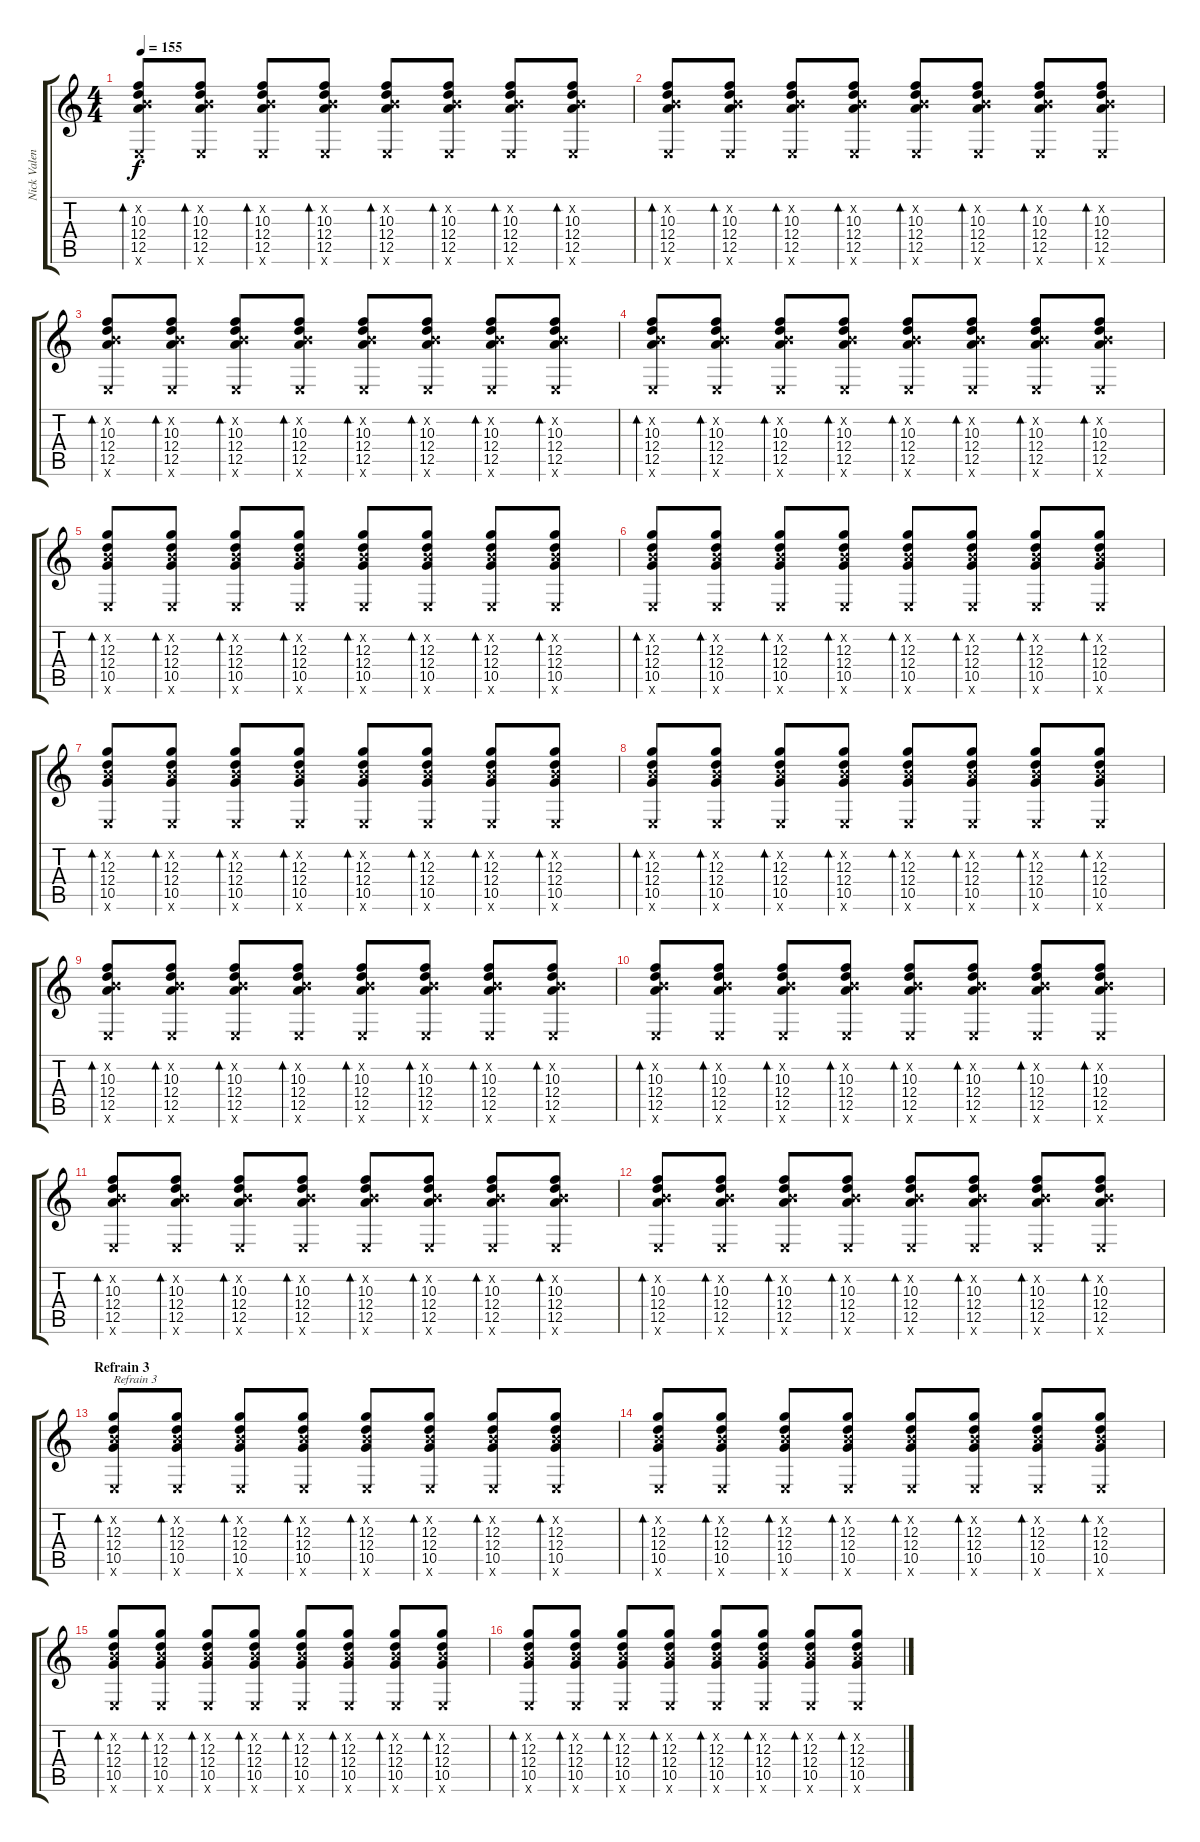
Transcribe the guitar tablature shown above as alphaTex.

\track ("Nick Valensi (left)" "Nick Valen") {instrument electricguitarjazz}
\staff {score tabs}
\tuning (E4 B3 G3 D3 A2 E2) {hide}
\ts (4 4)
\tempo 155
\clef g2
\ks c
(0.2{x} 10.3 12.4 12.5 0.6{x}).8{bd 30 dy f} (0.2{x} 10.3 12.4 12.5 0.6{x}).8{bd 30} (0.2{x} 10.3 12.4 12.5 0.6{x}).8{bd 30} (0.2{x} 10.3 12.4 12.5 0.6{x}).8{bd 30} (0.2{x} 10.3 12.4 12.5 0.6{x}).8{bd 30} (0.2{x} 10.3 12.4 12.5 0.6{x}).8{bd 30} (0.2{x} 10.3 12.4 12.5 0.6{x}).8{bd 30} (0.2{x} 10.3 12.4 12.5 0.6{x}).8{bd 30} |
(0.2{x} 10.3 12.4 12.5 0.6{x}).8{bd 30} (0.2{x} 10.3 12.4 12.5 0.6{x}).8{bd 30} (0.2{x} 10.3 12.4 12.5 0.6{x}).8{bd 30} (0.2{x} 10.3 12.4 12.5 0.6{x}).8{bd 30} (0.2{x} 10.3 12.4 12.5 0.6{x}).8{bd 30} (0.2{x} 10.3 12.4 12.5 0.6{x}).8{bd 30} (0.2{x} 10.3 12.4 12.5 0.6{x}).8{bd 30} (0.2{x} 10.3 12.4 12.5 0.6{x}).8{bd 30} |
(0.2{x} 10.3 12.4 12.5 0.6{x}).8{bd 30} (0.2{x} 10.3 12.4 12.5 0.6{x}).8{bd 30} (0.2{x} 10.3 12.4 12.5 0.6{x}).8{bd 30} (0.2{x} 10.3 12.4 12.5 0.6{x}).8{bd 30} (0.2{x} 10.3 12.4 12.5 0.6{x}).8{bd 30} (0.2{x} 10.3 12.4 12.5 0.6{x}).8{bd 30} (0.2{x} 10.3 12.4 12.5 0.6{x}).8{bd 30} (0.2{x} 10.3 12.4 12.5 0.6{x}).8{bd 30} |
(0.2{x} 10.3 12.4 12.5 0.6{x}).8{bd 30} (0.2{x} 10.3 12.4 12.5 0.6{x}).8{bd 30} (0.2{x} 10.3 12.4 12.5 0.6{x}).8{bd 30} (0.2{x} 10.3 12.4 12.5 0.6{x}).8{bd 30} (0.2{x} 10.3 12.4 12.5 0.6{x}).8{bd 30} (0.2{x} 10.3 12.4 12.5 0.6{x}).8{bd 30} (0.2{x} 10.3 12.4 12.5 0.6{x}).8{bd 30} (0.2{x} 10.3 12.4 12.5 0.6{x}).8{bd 30} |
(0.2{x} 12.3 12.4 10.5 0.6{x}).8{bd 30} (0.2{x} 12.3 12.4 10.5 0.6{x}).8{bd 30} (0.2{x} 12.3 12.4 10.5 0.6{x}).8{bd 30} (0.2{x} 12.3 12.4 10.5 0.6{x}).8{bd 30} (0.2{x} 12.3 12.4 10.5 0.6{x}).8{bd 30} (0.2{x} 12.3 12.4 10.5 0.6{x}).8{bd 30} (0.2{x} 12.3 12.4 10.5 0.6{x}).8{bd 30} (0.2{x} 12.3 12.4 10.5 0.6{x}).8{bd 30} |
(0.2{x} 12.3 12.4 10.5 0.6{x}).8{bd 30} (0.2{x} 12.3 12.4 10.5 0.6{x}).8{bd 30} (0.2{x} 12.3 12.4 10.5 0.6{x}).8{bd 30} (0.2{x} 12.3 12.4 10.5 0.6{x}).8{bd 30} (0.2{x} 12.3 12.4 10.5 0.6{x}).8{bd 30} (0.2{x} 12.3 12.4 10.5 0.6{x}).8{bd 30} (0.2{x} 12.3 12.4 10.5 0.6{x}).8{bd 30} (0.2{x} 12.3 12.4 10.5 0.6{x}).8{bd 30} |
(0.2{x} 12.3 12.4 10.5 0.6{x}).8{bd 30} (0.2{x} 12.3 12.4 10.5 0.6{x}).8{bd 30} (0.2{x} 12.3 12.4 10.5 0.6{x}).8{bd 30} (0.2{x} 12.3 12.4 10.5 0.6{x}).8{bd 30} (0.2{x} 12.3 12.4 10.5 0.6{x}).8{bd 30} (0.2{x} 12.3 12.4 10.5 0.6{x}).8{bd 30} (0.2{x} 12.3 12.4 10.5 0.6{x}).8{bd 30} (0.2{x} 12.3 12.4 10.5 0.6{x}).8{bd 30} |
(0.2{x} 12.3 12.4 10.5 0.6{x}).8{bd 30} (0.2{x} 12.3 12.4 10.5 0.6{x}).8{bd 30} (0.2{x} 12.3 12.4 10.5 0.6{x}).8{bd 30} (0.2{x} 12.3 12.4 10.5 0.6{x}).8{bd 30} (0.2{x} 12.3 12.4 10.5 0.6{x}).8{bd 30} (0.2{x} 12.3 12.4 10.5 0.6{x}).8{bd 30} (0.2{x} 12.3 12.4 10.5 0.6{x}).8{bd 30} (0.2{x} 12.3 12.4 10.5 0.6{x}).8{bd 30} |
(0.2{x} 10.3 12.4 12.5 0.6{x}).8{bd 30} (0.2{x} 10.3 12.4 12.5 0.6{x}).8{bd 30} (0.2{x} 10.3 12.4 12.5 0.6{x}).8{bd 30} (0.2{x} 10.3 12.4 12.5 0.6{x}).8{bd 30} (0.2{x} 10.3 12.4 12.5 0.6{x}).8{bd 30} (0.2{x} 10.3 12.4 12.5 0.6{x}).8{bd 30} (0.2{x} 10.3 12.4 12.5 0.6{x}).8{bd 30} (0.2{x} 10.3 12.4 12.5 0.6{x}).8{bd 30} |
(0.2{x} 10.3 12.4 12.5 0.6{x}).8{bd 30} (0.2{x} 10.3 12.4 12.5 0.6{x}).8{bd 30} (0.2{x} 10.3 12.4 12.5 0.6{x}).8{bd 30} (0.2{x} 10.3 12.4 12.5 0.6{x}).8{bd 30} (0.2{x} 10.3 12.4 12.5 0.6{x}).8{bd 30} (0.2{x} 10.3 12.4 12.5 0.6{x}).8{bd 30} (0.2{x} 10.3 12.4 12.5 0.6{x}).8{bd 30} (0.2{x} 10.3 12.4 12.5 0.6{x}).8{bd 30} |
(0.2{x} 10.3 12.4 12.5 0.6{x}).8{bd 30} (0.2{x} 10.3 12.4 12.5 0.6{x}).8{bd 30} (0.2{x} 10.3 12.4 12.5 0.6{x}).8{bd 30} (0.2{x} 10.3 12.4 12.5 0.6{x}).8{bd 30} (0.2{x} 10.3 12.4 12.5 0.6{x}).8{bd 30} (0.2{x} 10.3 12.4 12.5 0.6{x}).8{bd 30} (0.2{x} 10.3 12.4 12.5 0.6{x}).8{bd 30} (0.2{x} 10.3 12.4 12.5 0.6{x}).8{bd 30} |
(0.2{x} 10.3 12.4 12.5 0.6{x}).8{bd 30} (0.2{x} 10.3 12.4 12.5 0.6{x}).8{bd 30} (0.2{x} 10.3 12.4 12.5 0.6{x}).8{bd 30} (0.2{x} 10.3 12.4 12.5 0.6{x}).8{bd 30} (0.2{x} 10.3 12.4 12.5 0.6{x}).8{bd 30} (0.2{x} 10.3 12.4 12.5 0.6{x}).8{bd 30} (0.2{x} 10.3 12.4 12.5 0.6{x}).8{bd 30} (0.2{x} 10.3 12.4 12.5 0.6{x}).8{bd 30} |
\section ("" "Refrain 3")
(0.2{x} 12.3 12.4 10.5 0.6{x}).8{bd 30 txt "Refrain 3"} (0.2{x} 12.3 12.4 10.5 0.6{x}).8{bd 30} (0.2{x} 12.3 12.4 10.5 0.6{x}).8{bd 30} (0.2{x} 12.3 12.4 10.5 0.6{x}).8{bd 30} (0.2{x} 12.3 12.4 10.5 0.6{x}).8{bd 30} (0.2{x} 12.3 12.4 10.5 0.6{x}).8{bd 30} (0.2{x} 12.3 12.4 10.5 0.6{x}).8{bd 30} (0.2{x} 12.3 12.4 10.5 0.6{x}).8{bd 30} |
(0.2{x} 12.3 12.4 10.5 0.6{x}).8{bd 30} (0.2{x} 12.3 12.4 10.5 0.6{x}).8{bd 30} (0.2{x} 12.3 12.4 10.5 0.6{x}).8{bd 30} (0.2{x} 12.3 12.4 10.5 0.6{x}).8{bd 30} (0.2{x} 12.3 12.4 10.5 0.6{x}).8{bd 30} (0.2{x} 12.3 12.4 10.5 0.6{x}).8{bd 30} (0.2{x} 12.3 12.4 10.5 0.6{x}).8{bd 30} (0.2{x} 12.3 12.4 10.5 0.6{x}).8{bd 30} |
(0.2{x} 12.3 12.4 10.5 0.6{x}).8{bd 30} (0.2{x} 12.3 12.4 10.5 0.6{x}).8{bd 30} (0.2{x} 12.3 12.4 10.5 0.6{x}).8{bd 30} (0.2{x} 12.3 12.4 10.5 0.6{x}).8{bd 30} (0.2{x} 12.3 12.4 10.5 0.6{x}).8{bd 30} (0.2{x} 12.3 12.4 10.5 0.6{x}).8{bd 30} (0.2{x} 12.3 12.4 10.5 0.6{x}).8{bd 30} (0.2{x} 12.3 12.4 10.5 0.6{x}).8{bd 30} |
(0.2{x} 12.3 12.4 10.5 0.6{x}).8{bd 30} (0.2{x} 12.3 12.4 10.5 0.6{x}).8{bd 30} (0.2{x} 12.3 12.4 10.5 0.6{x}).8{bd 30} (0.2{x} 12.3 12.4 10.5 0.6{x}).8{bd 30} (0.2{x} 12.3 12.4 10.5 0.6{x}).8{bd 30} (0.2{x} 12.3 12.4 10.5 0.6{x}).8{bd 30} (0.2{x} 12.3 12.4 10.5 0.6{x}).8{bd 30} (0.2{x} 12.3 12.4 10.5 0.6{x}).8{bd 30}
